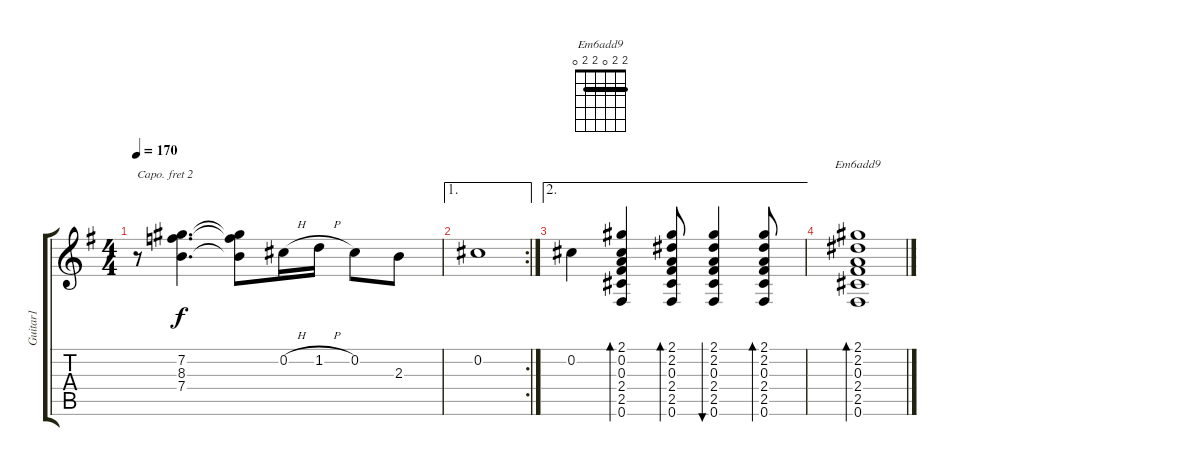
\track ("Guitar1" "Guitar1") {instrument acousticguitarnylon}
\staff {score tabs}
\capo 2
\tuning (E4 B3 G3 D3 A2 E2) {hide}
\chord ("Em6add9" 2 2 0 2 2 0) {barre 2}
\ts (4 4)
\tempo 170
\clef g2
\ks eminor
r.8{dy f} (7.2 8.3 7.4).4{d} (7.2{t} 8.3{t} 7.4{t}).8 0.2{h}.16 1.2{h}.16 0.2.8 2.3.8 |
\ae 1
\rc 2
0.2.1 |
\ae 2
0.2.4 (2.1 0.2 0.3 2.4 2.5 0.6).4{bd 60} (2.1 2.2 0.3 2.4 2.5 0.6).8{bd 60} (2.1 2.2 0.3 2.4 2.5 0.6).4{bu 60} (2.1 2.2 0.3 2.4 2.5 0.6).8{bd 60} |
(2.1 2.2 0.3 2.4 2.5 0.6).1{bd 60 ch "Em6add9"}
